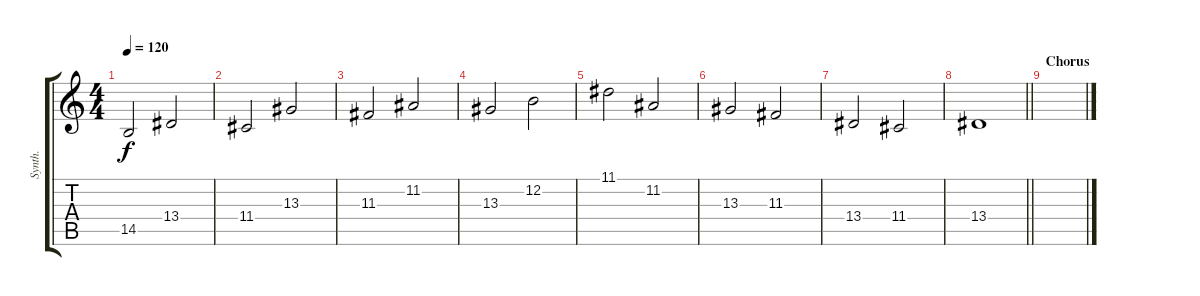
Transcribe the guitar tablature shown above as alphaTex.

\track ("Synth." "Synth.") {instrument synthstrings1}
\staff {score tabs}
\tuning (E4 B3 G3 D3 A2 E2) {hide}
\ts (4 4)
\tempo 120
\clef g2
\ks c
14.5.2{dy f} 13.4.2 |
11.4.2 13.3.2 |
11.3.2 11.2.2 |
13.3.2 12.2.2 |
11.1.2 11.2.2 |
13.3.2 11.3.2 |
13.4.2 11.4.2 |
\barLineRight lightlight
13.4.1 |
\section ("" "Chorus")
